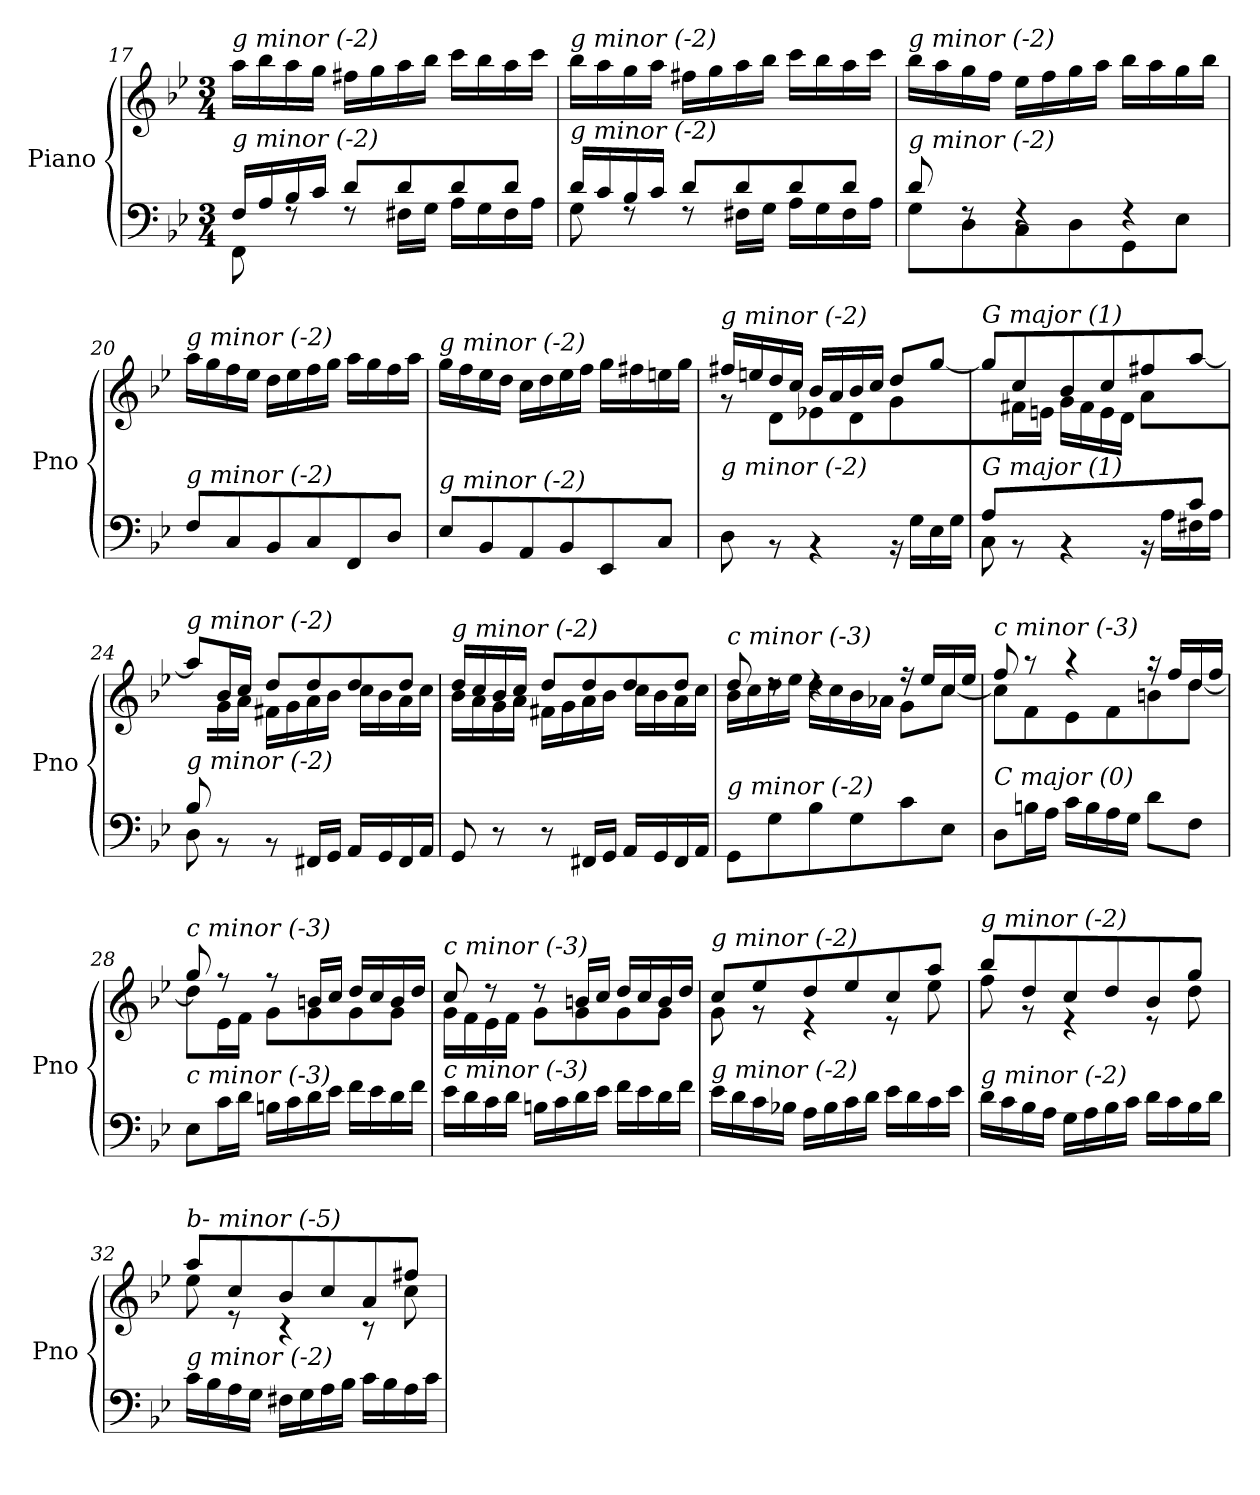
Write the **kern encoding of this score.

**kern	**kern
*part1	*part1
*staff2	*staff1
*I"Piano	*
*I'Pno	*
!!LO:LB:g=z
*clefF4	*clefG2
*k[b-e-]	*k[b-e-]
*M3/4	*M3/4
=17	=17
*^	*
!	!	!LO:TX:i:t=g minor (-2)
!LO:TX:i:t=g minor (-2)	!	!
16F/LL	8FF\	16aa\LL
16A/	.	16bb-\
16B-/	8rF	16aa\
16c/JJ	.	16gg\JJ
8d/L	8rF	16ff#X\LL
.	.	16gg\
8d/	16F#X\LL	16aa\
.	16G\JJ	16bb-\JJ
8d/	16A\LL	16ccc\LL
.	16G\	16bb-\
8d/J	16F#\	16aa\
.	16A\JJ	16ccc\JJ
=18	=18	=18
!	!	!LO:TX:i:t=g minor (-2)
!LO:TX:i:t=g minor (-2)	!	!
16d/LL	8G\	16bb-\LL
16c/	.	16aa\
16B-/	8rF	16gg\
16c/JJ	.	16aa\JJ
8d/L	8rF	16ff#X\LL
.	.	16gg\
8d/	16F#X\LL	16aa\
.	16G\JJ	16bb-\JJ
8d/	16A\LL	16ccc\LL
.	16G\	16bb-\
8d/J	16F#\	16aa\
.	16A\JJ	16ccc\JJ
=19	=19	=19
!	!	!LO:TX:i:t=g minor (-2)
!LO:TX:i:t=g minor (-2)	!	!
8d/	8G\L	16bb-\LL
.	.	16aa\
8rF	8D\	16gg\
.	.	16ff\JJ
4rF	8C\	16ee-\LL
.	.	16ff\
.	8D\	16gg\
.	.	16aa\JJ
4rF	8GG\	16bb-\LL
.	.	16aa\
.	8E-\J	16gg\
.	.	16bb-\JJ
*v	*v	*
!!LO:PB:g=z
=20	=20
!	!LO:TX:i:t=g minor (-2)
!LO:TX:i:t=g minor (-2)	!
8F/L	16aa\LL
.	16gg\
8C/	16ff\
.	16ee-\JJ
8BB-/	16dd\LL
.	16ee-\
8C/	16ff\
.	16gg\JJ
8FF/	16aa\LL
.	16gg\
8D/J	16ff\
.	16aa\JJ
!!LO:LB:g=z
=21	=21
!	!LO:TX:i:t=g minor (-2)
!LO:TX:i:t=g minor (-2)	!
8E-/L	16gg\LL
.	16ff\
8BB-/	16ee-\
.	16dd\JJ
8AA/	16cc\LL
.	16dd\
8BB-/	16ee-\
.	16ff\JJ
8EE-/	16gg\LL
.	16ff#X\
8C/J	16een\
.	16gg\JJ
=22	=22
*^	*^
!	!	!LO:TX:i:t=g minor (-2)	!
!LO:TX:i:t=g minor (-2)	!	!	!
2ryy	8D\	16ff#X/LL	8rg
.	.	16een/	.
.	8rBB	16dd/	8d\L
.	.	16cc/JJ	.
.	4rBB	16b-/LL	8e-X\
.	.	16a/	.
.	.	16b-/	8d\
.	.	16cc/JJ	.
8ryy	16rBB	8dd/L	8g\
.	16G\LL	.	.
8B-/J	16E-\	[8gg/J	8ryy
.	16G\JJ	.	.
=23	=23	=23	=23
!	!	!LO:TX:i:t=G major (1)	!
!LO:TX:i:t=G major (1)	!	!	!
8A/L	8C\	8gg/L]	8ryy
2ryy	8rBB	8cc/	16f#X\L
.	.	.	16en\JJ
.	4rBB	8b-/	16g\LL
.	.	.	16f#\
.	.	8cc/	16e\
.	.	.	16d\JJ
.	16rBB	8ff#X/	8a\L
.	16A\LL	.	.
8c/J	16F#X\	[8aa/J	8ryy
.	16A\JJ	.	.
!!LO:LB:g=z	!!
=24	=24	=24	=24
!	!	!LO:TX:i:t=g minor (-2)	!
!LO:TX:i:t=g minor (-2)	!	!	!
8B-/L	8D\	8aa/L]	8ryy
2ryy	8rBB	16b-/L	16g\L
.	.	16cc/JJ	16a\JJ
.	8rBB	8dd/L	16f#X\LL
.	.	.	16g\
.	16FF#X/LL	8dd/	16a\
.	16GG/JJ	.	16b-\JJ
.	16AA/LL	8dd/	16cc\LL
.	16GG/	.	16b-\
8ryy	16FF#/	8dd/J	16a\
.	16AA/JJ	.	16cc\JJ
!!LO:LB:g=z	!!
=25	=25	=25	=25
!	!	!LO:TX:i:t=g minor (-2)	!
!LO:TX:i:t=G major (1)	!	!	!
*v	*v	*	*
8GG/	16dd/LL	16b-\LL
.	16cc/	16a\
8r	16b-/	16g\
.	16cc/JJ	16a\JJ
8r	8dd/L	16f#X\LL
.	.	16g\
16FF#X/LL	8dd/	16a\
16GG/JJ	.	16b-\JJ
16AA/LL	8dd/	16cc\LL
16GG/	.	16b-\
16FF#/	8dd/J	16a\
16AA/JJ	.	16cc\JJ
=26	=26	=26
!	!LO:TX:i:t=c minor (-3)	!
!LO:TX:i:t=g minor (-2)	!	!
8GG\L	8dd/	16b-\LL
.	.	16cc\
8G\	8rdd	16dd\
.	.	16ee-\JJ
8B-\	4rdd	16dd\LL
.	.	16cc\
8G\	.	16b-\
.	.	16a-X\JJ
8c\	16r	8g\L
.	16ee-/LL	.
8E-\J	16cc/	[8cc\J
.	16ee-/JJ	.
=27	=27	=27
!	!LO:TX:i:t=c minor (-3)	!
!LO:TX:i:t=C major (0)	!	!
8D\L	8ff/	8cc\L]
16Bn\L	8r	8f\
16A\JJ	.	.
16c\LL	4r	8e-\
16B\	.	.
16A\	.	8f\
16G\JJ	.	.
8d\L	16r	8bn\
.	16ff/LL	.
8F\J	16dd/	[8dd\J
.	16ff/JJ	.
!!LO:LB:g=z	!!
=28	=28	=28
!	!LO:TX:i:t=c minor (-3)	!
!LO:TX:i:t=c minor (-3)	!	!
8E-\L	8gg/	8dd\L]
16c\L	8r	16e-\L
16d\JJ	.	16f\JJ
16Bn\LL	8r	8g\L
16c\	.	.
16d\	16bn/LL	8g\
16e-\JJ	16cc/JJ	.
16f\LL	16dd/LL	8g\
16e-\	16cc/	.
16d\	16b/	8g\J
16f\JJ	16dd/JJ	.
!!LO:LB:g=z	!!
=29	=29	=29
!	!LO:TX:i:t=c minor (-3)	!
!LO:TX:i:t=c minor (-3)	!	!
16e-\LL	8cc/	16g\LL
16d\	.	16f\
16c\	8r	16e-\
16d\JJ	.	16f\JJ
16Bn\LL	8r	8g\L
16c\	.	.
16d\	16bn/LL	8g\
16e-\JJ	16cc/JJ	.
16f\LL	16dd/LL	8g\
16e-\	16cc/	.
16d\	16b/	8g\J
16f\JJ	16dd/JJ	.
=30	=30	=30
!	!LO:TX:i:t=g minor (-2)	!
!LO:TX:i:t=g minor (-2)	!	!
16e-\LL	8cc/L	8g\
16d\	.	.
16c\	8ee-/	8r
16B-X\JJ	.	.
16A\LL	8dd/	4r
16B-\	.	.
16c\	8ee-/	.
16d\JJ	.	.
16e-\LL	8cc/	8r
16d\	.	.
16c\	8aa/J	8ee-\
16e-\JJ	.	.
=31	=31	=31
!	!LO:TX:i:t=g minor (-2)	!
!LO:TX:i:t=g minor (-2)	!	!
16d\LL	8bb-/L	8ff\
16c\	.	.
16B-\	8dd/	8r
16A\JJ	.	.
16G\LL	8cc/	4r
16A\	.	.
16B-\	8dd/	.
16c\JJ	.	.
16d\LL	8b-/	8r
16c\	.	.
16B-\	8gg/J	8dd\
16d\JJ	.	.
!!LO:PB:g=z	!!
=32	=32	=32
!	!LO:TX:i:t=b- minor (-5)	!
!LO:TX:i:t=g minor (-2)	!	!
16c\LL	8aa/L	8ee-\
16B-\	.	.
16A\	8cc/	8r
16G\JJ	.	.
16F#X\LL	8b-/	4r
16G\	.	.
16A\	8cc/	.
16B-\JJ	.	.
16c\LL	8a/	8r
16B-\	.	.
16A\	8ff#X/J	8cc\
16c\JJ	.	.
*	*v	*v
=	=
*-	*-
